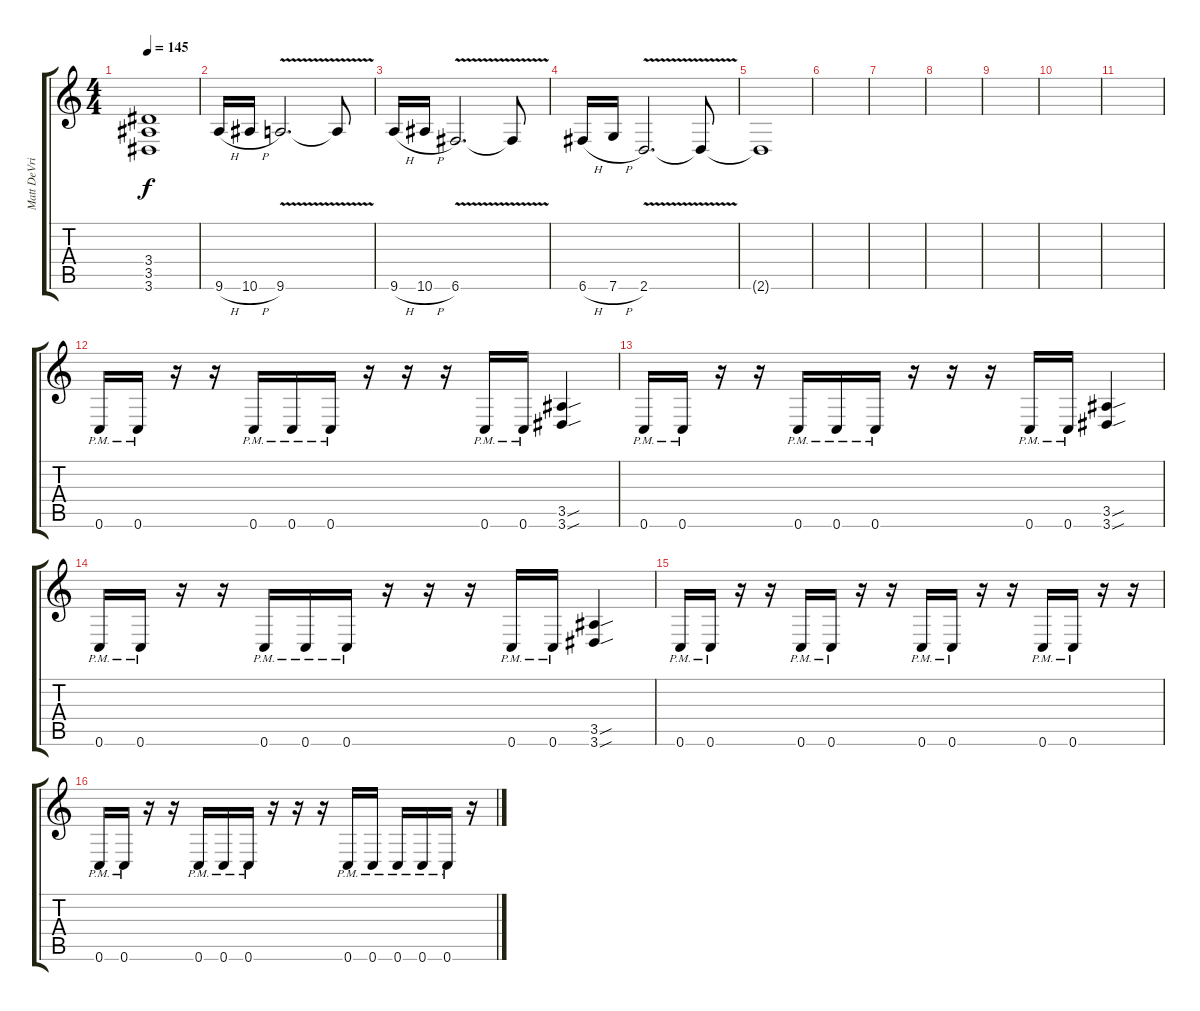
\track ("Matt DeVries" "Matt DeVri") {instrument distortionguitar}
\staff {score tabs}
\tuning (D4 A3 F3 C3 G2 C2) {hide}
\ts (4 4)
\tempo 145
\clef g2
\ks c
(3.4 3.5 3.6).1{dy f} |
9.6{h}.16 10.6{h}.16 9.6{v}.2{d} 9.6{t}.8 |
9.6{h}.16 10.6{h}.16 6.6{v}.2{d} 6.6{t}.8 |
6.6{h}.16 7.6{h}.16 2.6{v}.2{d} 2.6{t}.8 |
2.6{t}.1 |
|
|
|
|
|
|
0.6{pm}.16 0.6{pm}.16 r.16 r.16 0.6{pm}.16 0.6{pm}.16 0.6{pm}.16 r.16 r.16 r.16 0.6{pm}.16 0.6{pm}.16 (3.5{sou} 3.6{sou}).4 |
0.6{pm}.16 0.6{pm}.16 r.16 r.16 0.6{pm}.16 0.6{pm}.16 0.6{pm}.16 r.16 r.16 r.16 0.6{pm}.16 0.6{pm}.16 (3.5{sou} 3.6{sou}).4 |
0.6{pm}.16 0.6{pm}.16 r.16 r.16 0.6{pm}.16 0.6{pm}.16 0.6{pm}.16 r.16 r.16 r.16 0.6{pm}.16 0.6{pm}.16 (3.5{sou} 3.6{sou}).4 |
0.6{pm}.16 0.6{pm}.16 r.16 r.16 0.6{pm}.16 0.6{pm}.16 r.16 r.16 0.6{pm}.16 0.6{pm}.16 r.16 r.16 0.6{pm}.16 0.6{pm}.16 r.16 r.16 |
0.6{pm}.16 0.6{pm}.16 r.16 r.16 0.6{pm}.16 0.6{pm}.16 0.6{pm}.16 r.16 r.16 r.16 0.6{pm}.16 0.6{pm}.16 0.6{pm}.16 0.6{pm}.16 0.6{pm}.16 r.16
